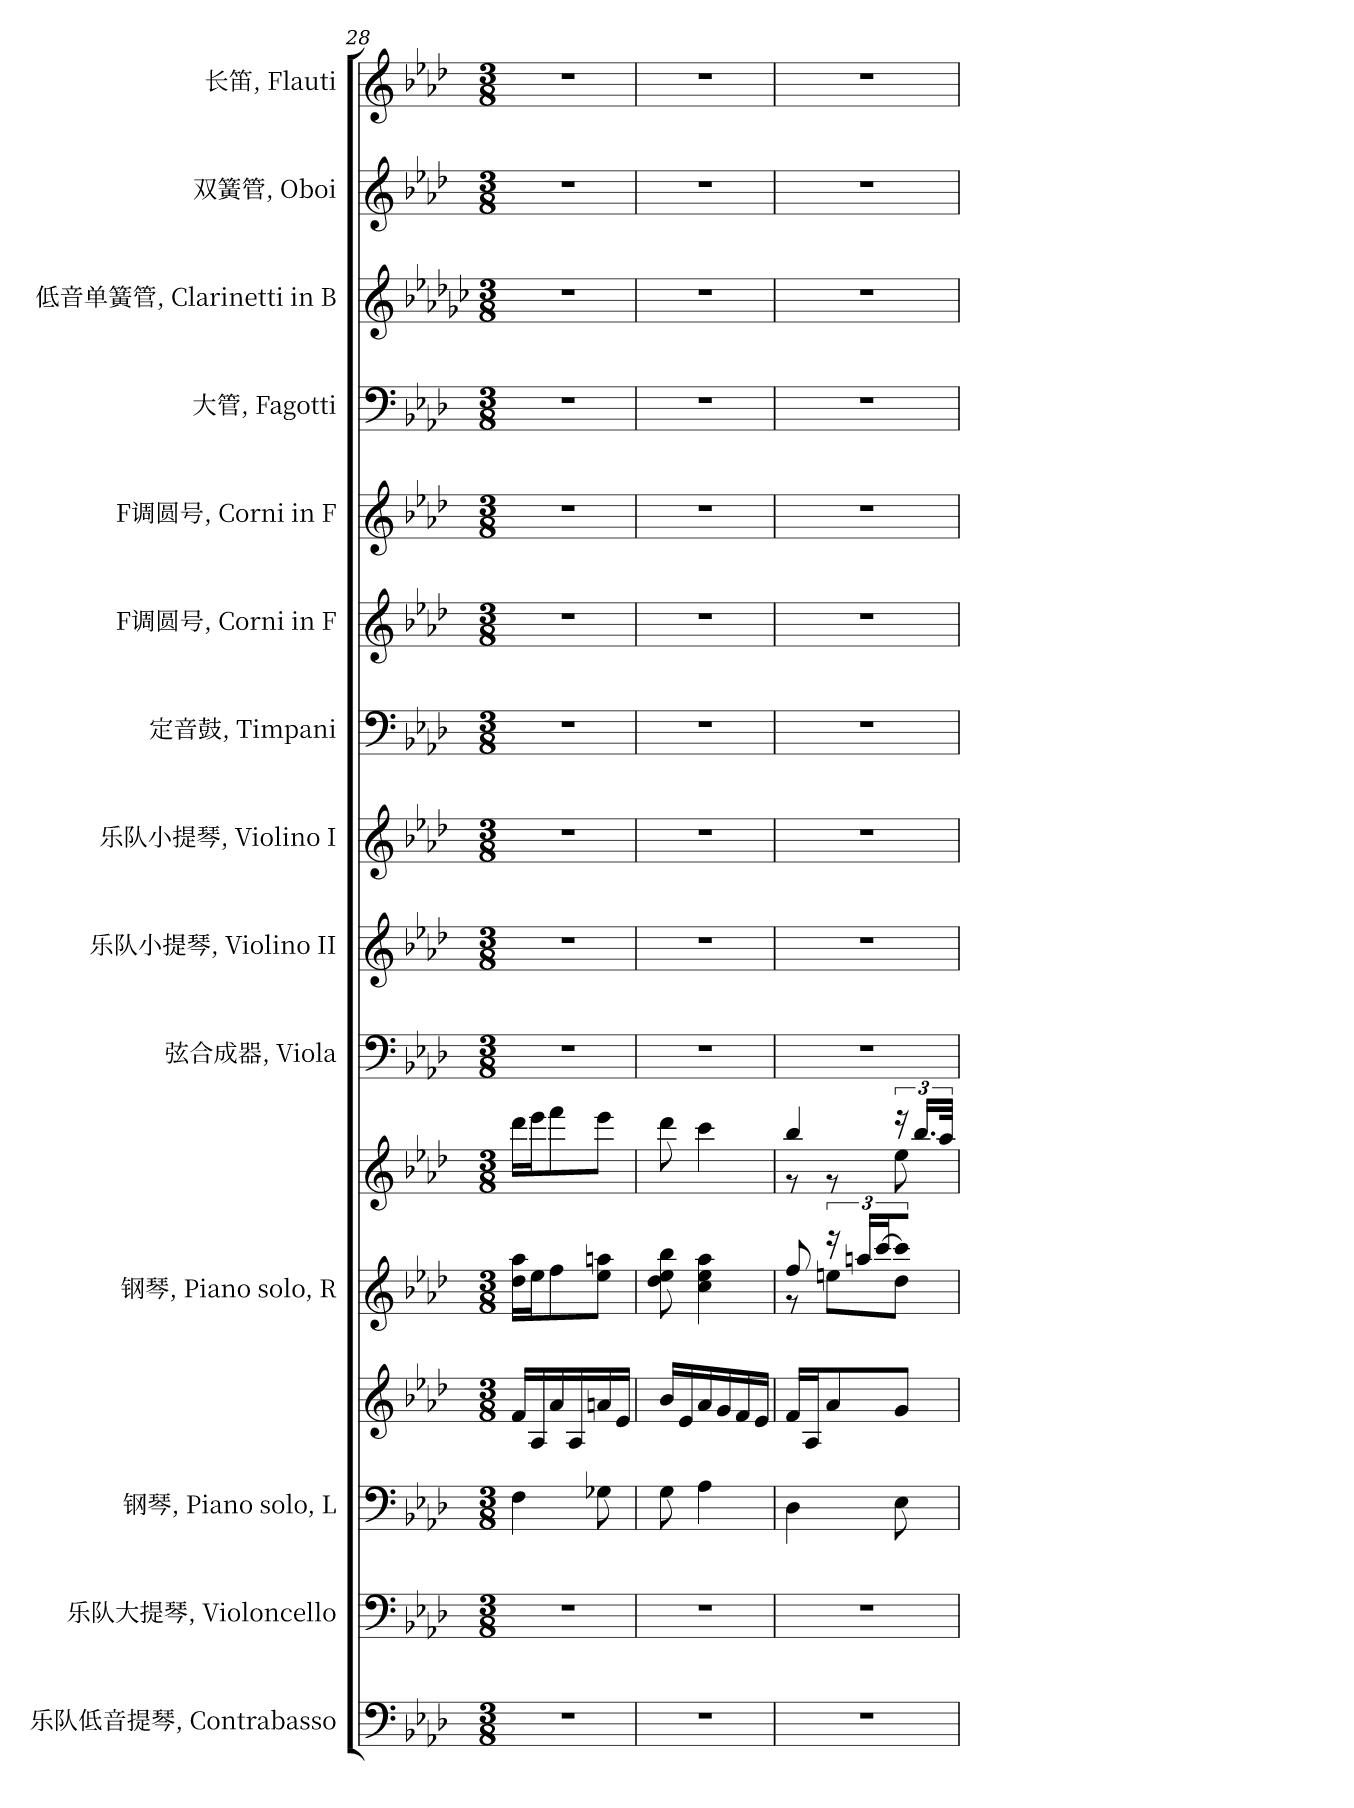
**kern	**kern	**kern	**kern	**kern	**kern	**kern	**kern	**kern	**kern	**kern	**kern	**kern	**kern	**kern	**kern
*part14	*part13	*part12	*part12	*part11	*part11	*part10	*part9	*part8	*part7	*part6	*part5	*part4	*part3	*part2	*part1
*staff16	*staff15	*staff14	*staff13	*staff12	*staff11	*staff10	*staff9	*staff8	*staff7	*staff6	*staff5	*staff4	*staff3	*staff2	*staff1
*I"乐队低音提琴, Contrabasso	*I"乐队大提琴, Violoncello	*I"钢琴, Piano solo, L	*	*I"钢琴, Piano solo, R	*	*I"弦合成器, Viola	*I"乐队小提琴, Violino II	*I"乐队小提琴, Violino I	*I"定音鼓, Timpani	*I"F调圆号, Corni in F	*I"F调圆号, Corni in F	*I"大管, Fagotti	*I"低音单簧管, Clarinetti in B	*I"双簧管, Oboi	*I"长笛, Flauti
*I'Cbs.	*	*I'Pno.	*	*I'Pno.	*	*	*	*	*I'Timp.	*	*	*	*	*I'Ob.	*I'Fl.
!!LO:PB:g=z
*clefF4	*clefF4	*clefF4	*clefG2	*clefG2	*clefG2	*clefF4	*clefG2	*clefG2	*clefF4	*clefG2	*clefG2	*clefF4	*clefG2	*clefG2	*clefG2
*ITrd7c12	*	*	*	*	*	*	*	*	*	*ITrd4c7	*ITrd4c7	*	*ITrd8c14	*	*
*k[b-e-a-d-]	*k[b-e-a-d-]	*k[b-e-a-d-]	*k[b-e-a-d-]	*k[b-e-a-d-]	*k[b-e-a-d-]	*k[b-e-a-d-]	*k[b-e-a-d-]	*k[b-e-a-d-]	*k[b-e-a-d-]	*k[b-e-a-d-g-]	*k[b-e-a-d-g-]	*k[b-e-a-d-]	*k[b-e-a-d-g-c-]	*k[b-e-a-d-]	*k[b-e-a-d-]
*M3/8	*M3/8	*M3/8	*M3/8	*M3/8	*M3/8	*M3/8	*M3/8	*M3/8	*M3/8	*M3/8	*M3/8	*M3/8	*M3/8	*M3/8	*M3/8
*MM31	*MM31	*MM31	*MM31	*MM31	*MM31	*MM31	*MM31	*MM31	*MM31	*MM31	*MM31	*MM31	*MM31	*MM31	*MM31
=28	=28	=28	=28	=28	=28	=28	=28	=28	=28	=28	=28	=28	=28	=28	=28
4.r	4.r	4F\	16f/LL	16dd-\ 16aa-\LL	16ddd-\LL	4.r	4.r	4.r	4.r	4.r	4.r	4.r	4.r	4.r	4.r
.	.	.	16A-/	16ee-\J	16eee-\J	.	.	.	.	.	.	.	.	.	.
.	.	.	16a-/	8ff\	8fff\	.	.	.	.	.	.	.	.	.	.
.	.	.	16A-/	.	.	.	.	.	.	.	.	.	.	.	.
.	.	8G-X\	16an/	8ee-\ 8aan\J	8eee-\J	.	.	.	.	.	.	.	.	.	.
.	.	.	16e-/JJ	.	.	.	.	.	.	.	.	.	.	.	.
=29	=29	=29	=29	=29	=29	=29	=29	=29	=29	=29	=29	=29	=29	=29	=29
*	*	*	*	*	*	*	*	*	*	*	*	*	*	*	*MM16
4.r	4.r	8G\	16b-/LL	8dd-\ 8ee-\ 8bb-\	8ddd-\	4.r	4.r	4.r	4.r	4.r	4.r	4.r	4.r	4.r	4.r
.	.	.	16e-/	.	.	.	.	.	.	.	.	.	.	.	.
.	.	4A-\	16a-/	4cc\ 4ee-\ 4aa-\	4ccc\	.	.	.	.	.	.	.	.	.	.
.	.	.	16g/	.	.	.	.	.	.	.	.	.	.	.	.
.	.	.	16f/	.	.	.	.	.	.	.	.	.	.	.	.
.	.	.	16e-/JJ	.	.	.	.	.	.	.	.	.	.	.	.
=30	=30	=30	=30	=30	=30	=30	=30	=30	=30	=30	=30	=30	=30	=30	=30
*	*	*	*	*	*	*	*	*	*	*	*	*	*	*	*MM23
*	*	*	*	*^	*^	*	*	*	*	*	*	*	*	*	*
4.r	4.r	4D-\	16f/LL	8ff/	8r	4bb-/	8r	4.r	4.r	4.r	4.r	4.r	4.r	4.r	4.r	4.r	4.r
.	.	.	16A-/J	.	.	.	.	.	.	.	.	.	.	.	.	.	.
.	.	.	8a-/	24r	8een\L	.	8r	.	.	.	.	.	.	.	.	.	.
.	.	.	.	24aan/LL	.	.	.	.	.	.	.	.	.	.	.	.	.
.	.	.	.	[24ccc/J	.	.	.	.	.	.	.	.	.	.	.	.	.
.	.	8E-\	8g/J	8ccc/J]	8dd-\J	24r	8ee-\	.	.	.	.	.	.	.	.	.	.
.	.	.	.	.	.	24.bb-/LL	.	.	.	.	.	.	.	.	.	.	.
.	.	.	.	.	.	48aa-/JJk	.	.	.	.	.	.	.	.	.	.	.
*	*	*	*	*v	*v	*	*	*	*	*	*	*	*	*	*	*	*
*	*	*	*	*	*v	*v	*	*	*	*	*	*	*	*	*	*
=	=	=	=	=	=	=	=	=	=	=	=	=	=	=	=
*-	*-	*-	*-	*-	*-	*-	*-	*-	*-	*-	*-	*-	*-	*-	*-
